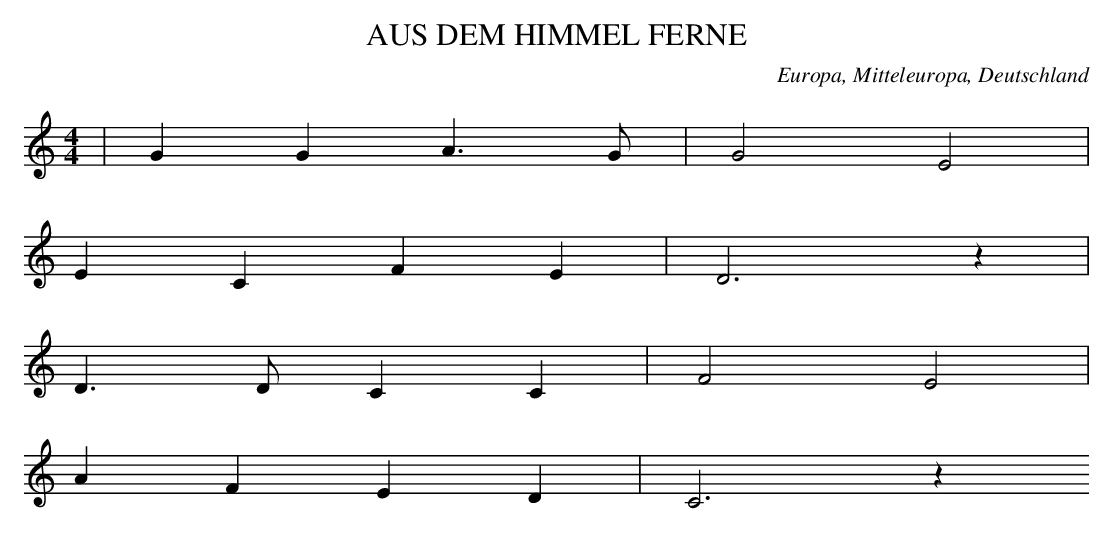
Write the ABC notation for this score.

X:1
T: AUS DEM HIMMEL FERNE
O: Europa, Mitteleuropa, Deutschland
M: 4/4
L: 1/8
K: C
 | G2G2A3G | G4E4 |
E2C2F2E2 | D6z2 |
D3DC2C2 | F4E4 |
A2F2E2D2 | C6z2
